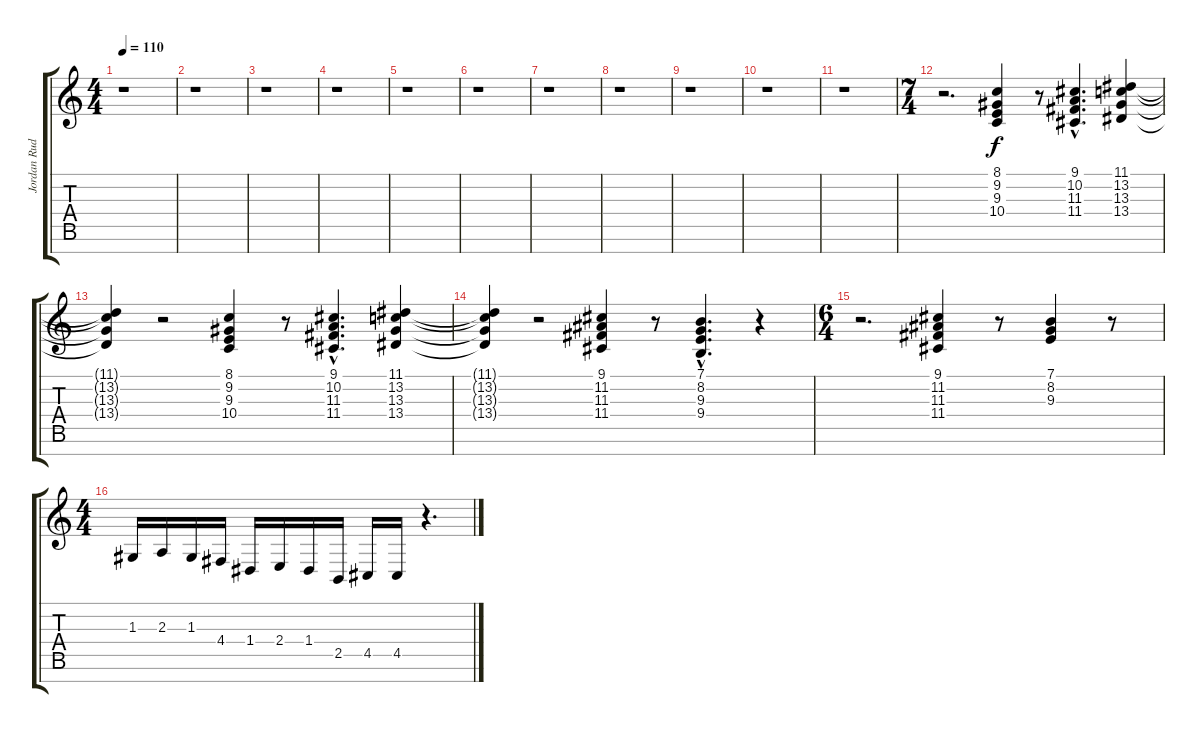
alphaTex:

\track ("Jordan Rudess - Keyboard" "Jordan Rud") {instrument stringensemble1}
\staff {score tabs}
\tuning (E4 B3 G3 D3 A2 E2 B1) {hide}
\ts (4 4)
\tempo 110
\clef g2
\ks c
r.1{dy f} |
r.1 |
r.1 |
r.1 |
r.1 |
r.1 |
r.1 |
r.1 |
r.1 |
r.1 |
r.1 |
\ts (7 4)
r.2{d} (8.1 9.2 9.3 10.4).4 r.8 (9.1{hac} 10.2{hac} 11.3{hac} 11.4{hac}).4{d} (11.1 13.2 13.3 13.4).4 |
(11.1{t} 13.2{t} 13.3{t} 13.4{t}).4 r.2 (8.1 9.2 9.3 10.4).4 r.8 (9.1{hac} 10.2{hac} 11.3{hac} 11.4{hac}).4{d} (11.1 13.2 13.3 13.4).4 |
(11.1{t} 13.2{t} 13.3{t} 13.4{t}).4 r.2 (9.1 11.2 11.3 11.4).4 r.8 (7.1{hac} 8.2{hac} 9.3{hac} 9.4{hac}).4{d} r.4 |
\ts (6 4)
r.2{d} (9.1 11.2 11.3 11.4).4 r.8 (7.1 8.2 9.3).4 r.8 |
\ts (4 4)
1.3.16 2.3.16 1.3.16 4.4.16 1.4.16 2.4.16 1.4.16 2.5.16 4.5.16 4.5.16 r.4{d}
